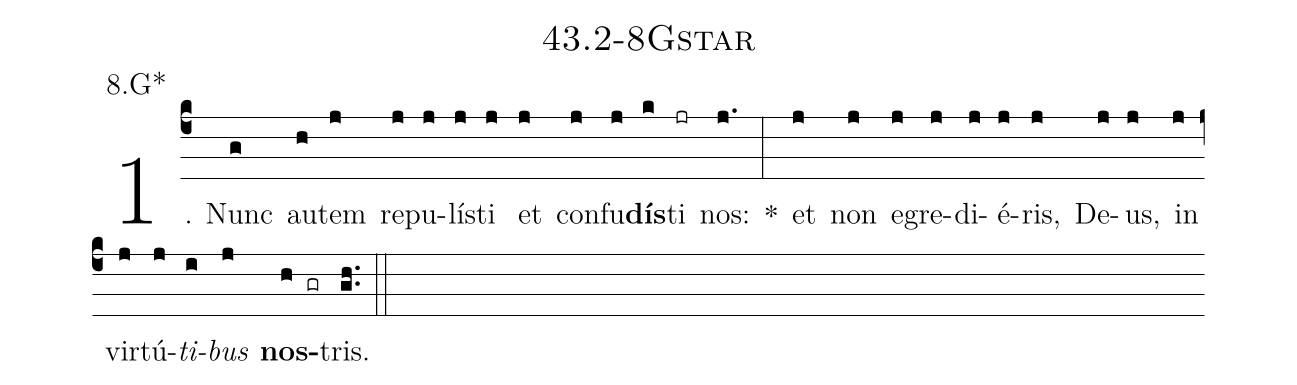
name: 43.2-8Gstar;
annotation: 8.G*;
%%
(c4)1. Nunc(g) au(h)tem(j) re(j)pu(j)lís(j)ti(j) et(j) con(j)fu(j)<b>dís</b>(k)ti(jr) nos:(j.) *(:) et(j) non(j) e(j)gre(j)di(j)é(j)ris,(j) De(j)us,(j) in(j) vir(j)tú(j)<i>ti</i>(i)<i>bus</i>(j) <b>nos</b>(h gr)tris.(gh..) (::)
